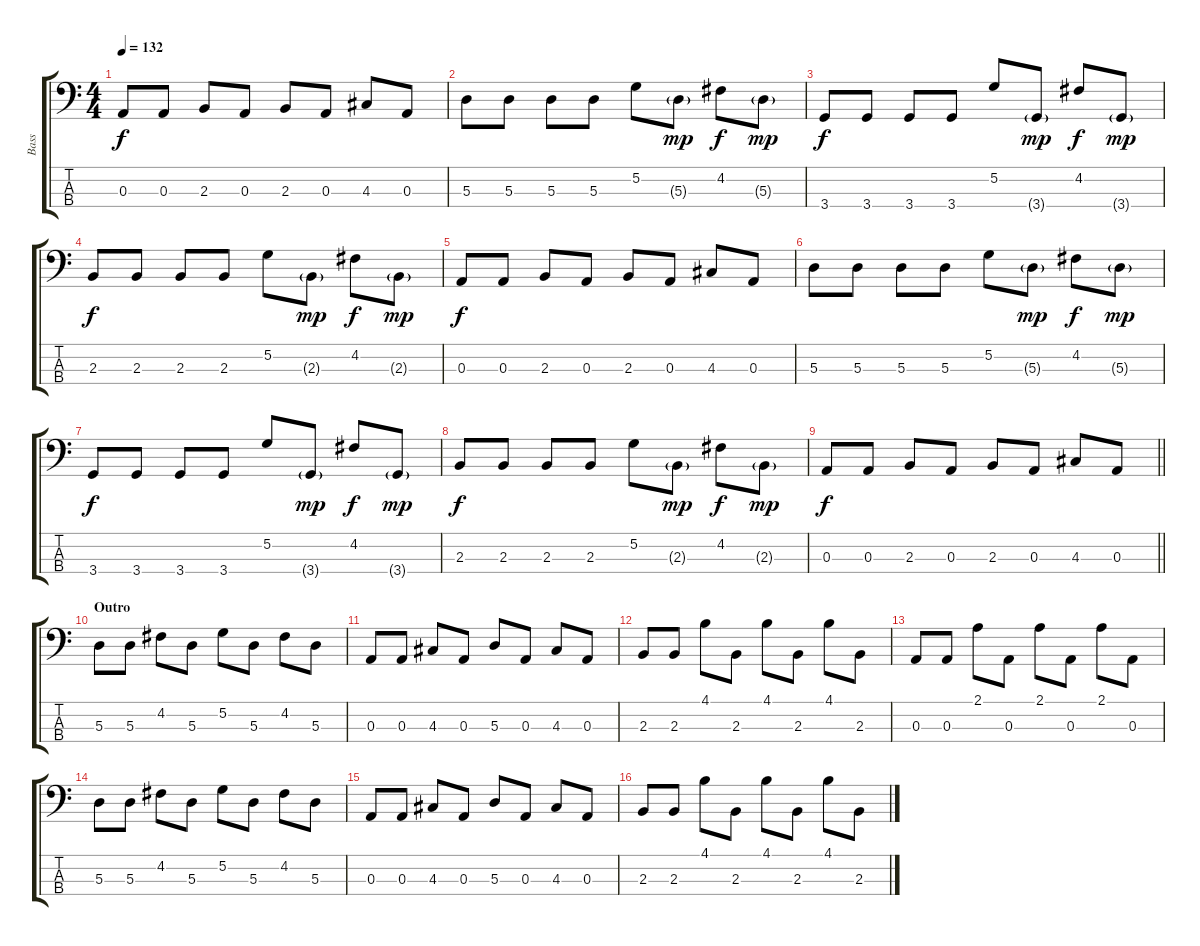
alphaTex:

\track ("Bass" "Bass") {instrument electricbassfinger}
\staff {score tabs}
\tuning (G2 D2 A1 E1) {hide}
\ts (4 4)
\tempo 132
\clef f4
\ks c
0.3.8{dy f} 0.3.8 2.3.8 0.3.8 2.3.8 0.3.8 4.3.8 0.3.8 |
5.3.8 5.3.8 5.3.8 5.3.8 5.2.8 5.3{g}.8{dy mp} 4.2.8{dy f} 5.3{g}.8{dy mp} |
3.4.8{dy f} 3.4.8 3.4.8 3.4.8 5.2.8 3.4{g}.8{dy mp} 4.2.8{dy f} 3.4{g}.8{dy mp} |
2.3.8{dy f} 2.3.8 2.3.8 2.3.8 5.2.8 2.3{g}.8{dy mp} 4.2.8{dy f} 2.3{g}.8{dy mp} |
0.3.8{dy f} 0.3.8 2.3.8 0.3.8 2.3.8 0.3.8 4.3.8 0.3.8 |
5.3.8 5.3.8 5.3.8 5.3.8 5.2.8 5.3{g}.8{dy mp} 4.2.8{dy f} 5.3{g}.8{dy mp} |
3.4.8{dy f} 3.4.8 3.4.8 3.4.8 5.2.8 3.4{g}.8{dy mp} 4.2.8{dy f} 3.4{g}.8{dy mp} |
2.3.8{dy f} 2.3.8 2.3.8 2.3.8 5.2.8 2.3{g}.8{dy mp} 4.2.8{dy f} 2.3{g}.8{dy mp} |
\barLineRight lightlight
0.3.8{dy f} 0.3.8 2.3.8 0.3.8 2.3.8 0.3.8 4.3.8 0.3.8 |
\section ("" "Outro")
5.3.8 5.3.8 4.2.8 5.3.8 5.2.8 5.3.8 4.2.8 5.3.8 |
0.3.8 0.3.8 4.3.8 0.3.8 5.3.8 0.3.8 4.3.8 0.3.8 |
2.3.8 2.3.8 4.1.8 2.3.8 4.1.8 2.3.8 4.1.8 2.3.8 |
0.3.8 0.3.8 2.1.8 0.3.8 2.1.8 0.3.8 2.1.8 0.3.8 |
5.3.8 5.3.8 4.2.8 5.3.8 5.2.8 5.3.8 4.2.8 5.3.8 |
0.3.8 0.3.8 4.3.8 0.3.8 5.3.8 0.3.8 4.3.8 0.3.8 |
2.3.8 2.3.8 4.1.8 2.3.8 4.1.8 2.3.8 4.1.8 2.3.8
